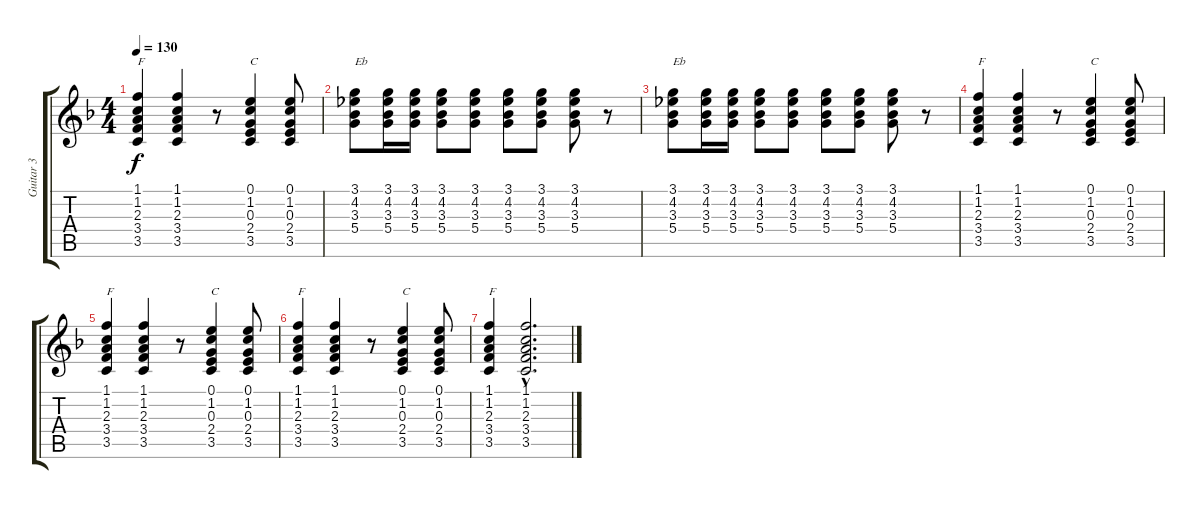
\track ("Guitar 3" "Guitar 3") {instrument electricguitarclean}
\staff {score tabs}
\tuning (E4 B3 G3 D3 A2 E2) {hide}
\ts (4 4)
\tempo 130
\clef g2
\ks f
(1.1 1.2 2.3 3.4 3.5).4{txt "F" dy f} (1.1 1.2 2.3 3.4 3.5).4 r.8 (0.1 1.2 0.3 2.4 3.5).4{txt "C"} (0.1 1.2 0.3 2.4 3.5).8 |
(3.1 4.2 3.3 5.4).8{txt "Eb"} (3.1 4.2 3.3 5.4).16 (3.1 4.2 3.3 5.4).16 (3.1 4.2 3.3 5.4).8 (3.1 4.2 3.3 5.4).8 (3.1 4.2 3.3 5.4).8 (3.1 4.2 3.3 5.4).8 (3.1 4.2 3.3 5.4).8 r.8 |
(3.1 4.2 3.3 5.4).8{txt "Eb"} (3.1 4.2 3.3 5.4).16 (3.1 4.2 3.3 5.4).16 (3.1 4.2 3.3 5.4).8 (3.1 4.2 3.3 5.4).8 (3.1 4.2 3.3 5.4).8 (3.1 4.2 3.3 5.4).8 (3.1 4.2 3.3 5.4).8 r.8 |
(1.1 1.2 2.3 3.4 3.5).4{txt "F"} (1.1 1.2 2.3 3.4 3.5).4 r.8 (0.1 1.2 0.3 2.4 3.5).4{txt "C"} (0.1 1.2 0.3 2.4 3.5).8 |
(1.1 1.2 2.3 3.4 3.5).4{txt "F"} (1.1 1.2 2.3 3.4 3.5).4 r.8 (0.1 1.2 0.3 2.4 3.5).4{txt "C"} (0.1 1.2 0.3 2.4 3.5).8 |
(1.1 1.2 2.3 3.4 3.5).4{txt "F"} (1.1 1.2 2.3 3.4 3.5).4 r.8 (0.1 1.2 0.3 2.4 3.5).4{txt "C"} (0.1 1.2 0.3 2.4 3.5).8 |
(1.1 1.2 2.3 3.4 3.5).4{txt "F"} (1.1{hac} 1.2{hac} 2.3{hac} 3.4{hac} 3.5{hac}).2{d}
